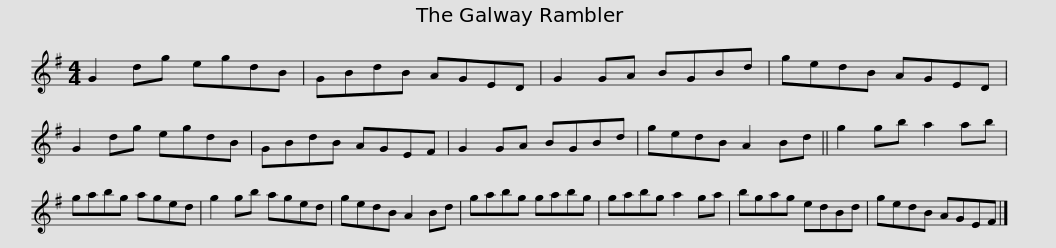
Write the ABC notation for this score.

X:1
L:1/8
M:4/4
I:linebreak $
K:G
V:1 treble
V:1
 G2 dg egdB | GBdB AGED | G2 GA BGBd | gedB AGED | G2 dg egdB | %5
 GBdB AGEF |$ G2 GA BGBd | gedB A2 Bd || g2 gb a2 ab | gabg aged | %10
 g2 gb aged | gedB A2 Bd |$ gabg gabg | gabg a2 ga | bgag edBd | %15
 gedB AGEF |] %16
